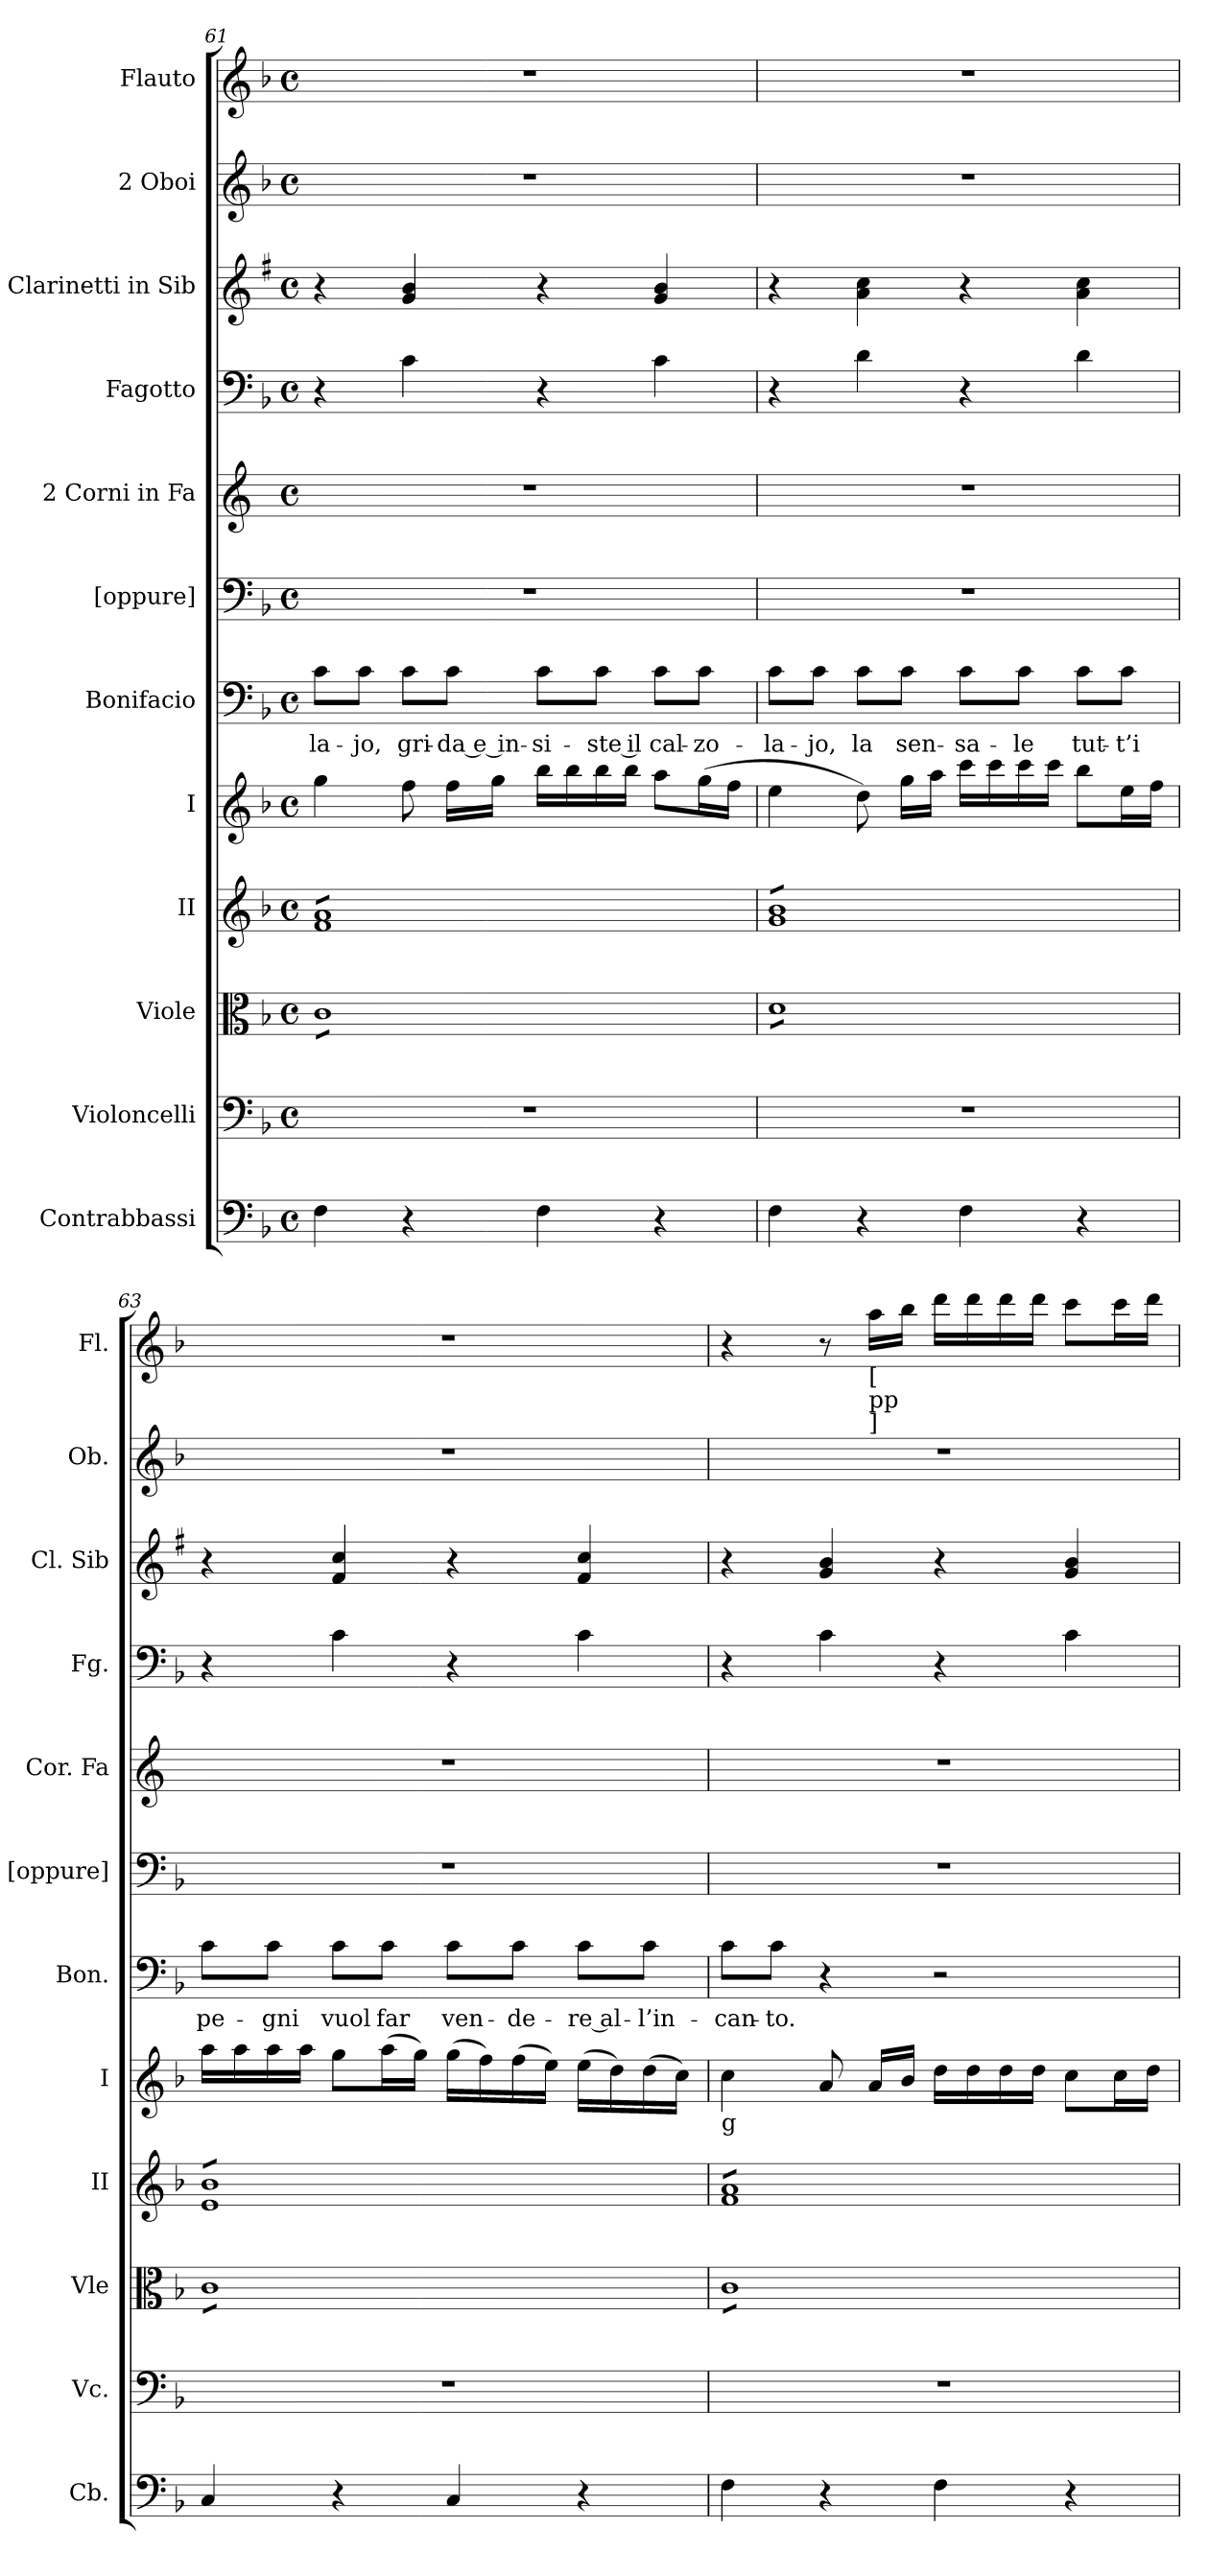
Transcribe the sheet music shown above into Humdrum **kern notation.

**kern	**kern	**kern	**kern	**kern	**kern	**text	**kern	**kern	**kern	**kern	**kern	**kern
*part12	*part11	*part10	*part9	*part8	*part7	*part7	*part6	*part5	*part4	*part3	*part2	*part1
*staff12	*staff11	*staff10	*staff9	*staff8	*staff7	*staff7	*staff6	*staff5	*staff4	*staff3	*staff2	*staff1
*I"Contrabbassi	*I"Violoncelli	*I"Viole	*I"II	*I"I	*I"Bonifacio	*	*I"[oppure]	*I"2 Corni in Fa	*I"Fagotto	*I"2 Clarinetti in Sib	*I"2 Oboi	*I"Flauto
*I'Cb.	*I'Vc.	*I'Vle	*I'II	*I'I	*I'Bon.	*	*I'[oppure]	*I'Cor. Fa	*I'Fg.	*I'Cl. Sib	*I'Ob.	*I'Fl.
*clefF4	*clefF4	*clefC3	*clefG2	*clefG2	*clefF4	*	*clefF4	*clefG2	*clefF4	*clefG2	*clefG2	*clefG2
*	*	*	*	*	*	*	*	*	*	*ITrd1c2	*	*
*k[b-]	*k[b-]	*k[b-]	*k[b-]	*k[b-]	*k[b-]	*	*k[b-]	*k[]	*k[b-]	*k[b-]	*k[b-]	*k[b-]
*F:	*F:	*F:	*F:	*F:	*F:	*	*F:	*C:	*F:	*F:	*F:	*F:
*M4/4	*M4/4	*M4/4	*M4/4	*M4/4	*M4/4	*	*M4/4	*M4/4	*M4/4	*M4/4	*M4/4	*M4/4
*met(c)	*met(c)	*met(c)	*met(c)	*met(c)	*met(c)	*	*met(c)	*met(c)	*met(c)	*met(c)	*met(c)	*met(c)
=61	=61	=61	=61	=61	=61	=61	=61	=61	=61	=61	=61	=61
!	!	!	!	!	!	!LO:LY:b	!	!	!	!	!	!
*	*	*tremolo	*	*	*	*	*	*	*	*	*	*
*	*	*	*tremolo	*	*	*	*	*	*	*	*	*
4F\	1r	8cL	8f 8aL	4gg\	8c\L	-la-	1r	1r	4r	4r	1r	1r
!	!	!	!	!	!	!LO:LY:b	!	!	!	!	!	!
.	.	8c	8f 8a	.	8c\J	-jo,	.	.	.	.	.	.
!	!	!	!	!	!	!LO:LY:b	!	!	!	!	!	!
4r	.	8c	8f 8a	8ff\	8c\L	gri-	.	.	4c\	4f/ 4a/	.	.
!	!	!	!	!	!	!LO:LY:b	!	!	!	!	!	!
.	.	8c	8f 8a	16ff\LL	8c\J	-da e in-	.	.	.	.	.	.
.	.	.	.	16gg\JJ	.	.	.	.	.	.	.	.
!	!	!	!	!	!	!LO:LY:b	!	!	!	!	!	!
4F\	.	8c	8f 8a	16bb-\LL	8c\L	-si-	.	.	4r	4r	.	.
.	.	.	.	16bb-\	.	.	.	.	.	.	.	.
!	!	!	!	!	!	!LO:LY:b	!	!	!	!	!	!
.	.	8c	8f 8a	16bb-\	8c\J	-ste il	.	.	.	.	.	.
.	.	.	.	16bb-\JJ	.	.	.	.	.	.	.	.
!	!	!	!	!	!	!LO:LY:b	!	!	!	!	!	!
4r	.	8c	8f 8a	8aa>\L	8c\L	cal-	.	.	4c\	4f/< 4a/<	.	.
!	!	!	!	!	!	!LO:LY:b	!	!	!	!	!	!
.	.	8cJ	8f 8aJ	(>16gg\L	8c\J	-zo-	.	.	.	.	.	.
.	.	.	.	16ff\JJ	.	.	.	.	.	.	.	.
=62	=62	=62	=62	=62	=62	=62	=62	=62	=62	=62	=62	=62
!	!	!	!	!	!	!LO:LY:b	!	!	!	!	!	!
4F\	1r	8dL	8g 8b-L	4ee\	8c\L	-la-	1r	1r	4r	4r	1r	1r
!	!	!	!	!	!	!LO:LY:b	!	!	!	!	!	!
.	.	8d	8g 8b-	.	8c\J	-jo,	.	.	.	.	.	.
!	!	!	!	!	!	!LO:LY:b	!	!	!	!	!	!
4r	.	8d	8g 8b-	8dd\)	8c\L	la	.	.	4d\	4g\ 4b-\	.	.
!	!	!	!	!	!	!LO:LY:b	!	!	!	!	!	!
.	.	8d	8g 8b-	16gg\LL	8c\J	sen-	.	.	.	.	.	.
.	.	.	.	16aa\JJ	.	.	.	.	.	.	.	.
!	!	!	!	!	!	!LO:LY:b	!	!	!	!	!	!
4F\	.	8d	8g 8b-	16ccc\LL	8c\L	-sa-	.	.	4r	4r	.	.
.	.	.	.	16ccc\	.	.	.	.	.	.	.	.
!	!	!	!	!	!	!LO:LY:b	!	!	!	!	!	!
.	.	8d	8g 8b-	16ccc\	8c\J	-le	.	.	.	.	.	.
.	.	.	.	16ccc\JJ	.	.	.	.	.	.	.	.
!	!	!	!	!	!	!LO:LY:b	!	!	!	!	!	!
4r	.	8d	8g 8b-	8bb-\L	8c\L	tut-	.	.	4d\	4g\> 4b-\>	.	.
!	!	!	!	!	!	!LO:LY:b	!	!	!	!	!	!
.	.	8dJ	8g 8b-J	16ee\L	8c\J	-t’i	.	.	.	.	.	.
.	.	.	.	16ff\JJ	.	.	.	.	.	.	.	.
!!LO:LB:g=z
=63	=63	=63	=63	=63	=63	=63	=63	=63	=63	=63	=63	=63
!	!	!	!	!	!	!LO:LY:b	!	!	!	!	!	!
4C/	1r	8cL	8e 8b-L	16aa\LL	8c\L	pe-	1r	1r	4r	4r	1r	1r
.	.	.	.	16aa\	.	.	.	.	.	.	.	.
!	!	!	!	!	!	!LO:LY:b	!	!	!	!	!	!
.	.	8c	8e 8b-	16aa\	8c\J	-gni	.	.	.	.	.	.
.	.	.	.	16aa\JJ	.	.	.	.	.	.	.	.
!	!	!	!	!	!	!LO:LY:b	!	!	!	!	!	!
4r	.	8c	8e 8b-	8gg>\L	8c\L	vuol	.	.	4c\	4e/ 4b-/	.	.
!	!	!	!	!	!	!LO:LY:b	!	!	!	!	!	!
.	.	8c	8e 8b-	(>16aa\L	8c\J	far	.	.	.	.	.	.
.	.	.	.	16gg\JJ)	.	.	.	.	.	.	.	.
!	!	!	!	!	!	!LO:LY:b	!	!	!	!	!	!
4C/	.	8c	8e 8b-	(>16gg\LL	8c\L	ven-	.	.	4r	4r	.	.
.	.	.	.	16ff\)	.	.	.	.	.	.	.	.
!	!	!	!	!	!	!LO:LY:b	!	!	!	!	!	!
.	.	8c	8e 8b-	(>16ff\	8c\J	-de-	.	.	.	.	.	.
.	.	.	.	16ee\JJ)	.	.	.	.	.	.	.	.
!	!	!	!	!	!	!LO:LY:b	!	!	!	!	!	!
4r	.	8c	8e 8b-	(>16ee\LL	8c\L	-re al-	.	.	4c\	4e/ 4b-/	.	.
.	.	.	.	16dd\)	.	.	.	.	.	.	.	.
!	!	!	!	!	!	!LO:LY:b	!	!	!	!	!	!
.	.	8cJ	8e 8b-J	(>16dd\	8c\J	-l’in-	.	.	.	.	.	.
.	.	.	.	16cc\JJ)	.	.	.	.	.	.	.	.
=64	=64	=64	=64	=64	=64	=64	=64	=64	=64	=64	=64	=64
!	!	!	!	!LO:TX:b:t=g	!	!	!	!	!	!	!	!
!	!	!	!	!	!	!LO:LY:b	!	!	!	!	!	!
4F\	1r	8cL	8f 8aL	4cc\	8c\L	-can-	1r	1r	4r	4r	1r	4r
!	!	!	!	!	!	!LO:LY:b	!	!	!	!	!	!
.	.	8c	8f 8a	.	8c\J	-to.	.	.	.	.	.	.
4r	.	8c	8f 8a	8a/	4r	.	.	.	4c\	4f/ 4a/	.	8r
!	!	!	!	!	!	!	!	!	!	!	!	!LO:TX:b:t=[
!	!	!	!	!	!	!	!	!	!	!	!	!LO:TX:b:t=pp
!	!	!	!	!	!	!	!	!	!	!	!	!LO:TX:b:t=]
.	.	8c	8f 8a	16a/LL	.	.	.	.	.	.	.	16aa\LL
.	.	.	.	16b-</JJ	.	.	.	.	.	.	.	16bb-\JJ
4F\	.	8c	8f 8a	16dd\LL	2r	.	.	.	4r	4r	.	16ddd\LL
.	.	.	.	16dd\	.	.	.	.	.	.	.	16ddd\
.	.	8c	8f 8a	16dd\	.	.	.	.	.	.	.	16ddd\
.	.	.	.	16dd\JJ	.	.	.	.	.	.	.	16ddd\JJ
4r	.	8c	8f 8a	8cc\L	.	.	.	.	4c\	4f/< 4a/<	.	8ccc\L
.	.	8cJ	8f 8aJ	16cc\L	.	.	.	.	.	.	.	16ccc\L
*	*	*	*Xtremolo	*	*	*	*	*	*	*	*	*
*	*	*Xtremolo	*	*	*	*	*	*	*	*	*	*
.	.	.	.	16dd\JJ	.	.	.	.	.	.	.	16ddd\JJ
=	=	=	=	=	=	=	=	=	=	=	=	=
*-	*-	*-	*-	*-	*-	*-	*-	*-	*-	*-	*-	*-
